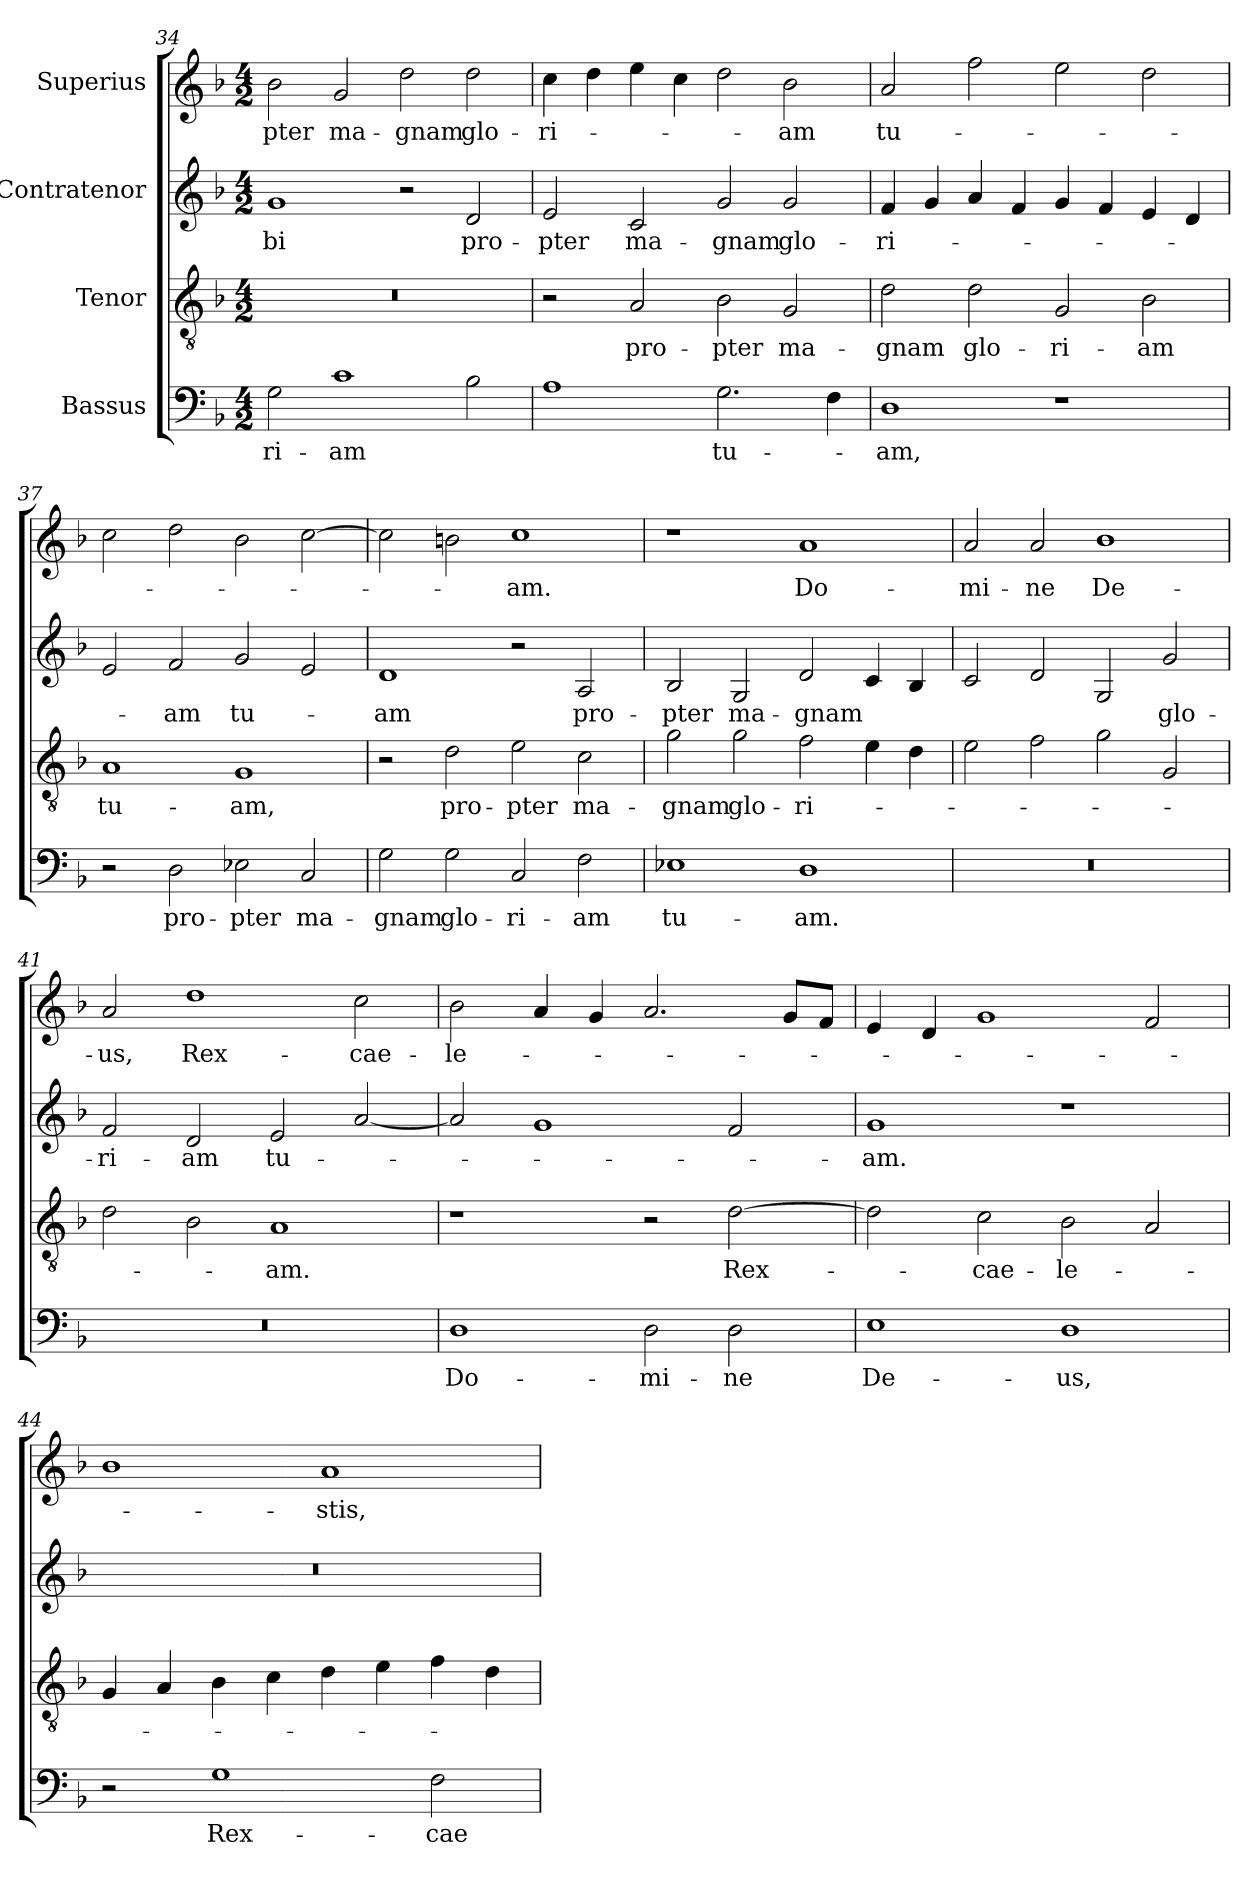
**kern	**text	**kern	**text	**kern	**text	**kern	**text
*part4	*part4	*part3	*part3	*part2	*part2	*part1	*part1
*staff4	*staff4	*staff3	*staff3	*staff2	*staff2	*staff1	*staff1
*I"Bassus	*	*I"Tenor	*	*I"Contratenor	*	*I"Superius	*
*clefF4	*	*clefGv2	*	*clefG2	*	*clefG2	*
*k[b-]	*	*k[b-]	*	*k[b-]	*	*k[b-]	*
*M4/2	*	*M4/2	*	*M4/2	*	*M4/2	*
=34	=34	=34	=34	=34	=34	=34	=34
2G\	-ri-	0r	.	1g/	-bi	2b-\	-pter
1c\	-am	.	.	.	.	2g/	ma-
.	.	.	.	2r	.	2dd\	-gnam
2B-\	.	.	.	2d/	pro-	2dd\	glo-
=35	=35	=35	=35	=35	=35	=35	=35
1A\	.	2r	.	2e/	-pter	4cc\	-ri-
.	.	.	.	.	.	4dd\	.
.	.	2A/	pro-	2c/	ma-	4ee\	.
.	.	.	.	.	.	4cc\	.
2.G\	tu-	2B-\	-pter	2g/	-gnam	2dd\	.
.	.	2G/	ma-	2g/	glo-	2b-\	-am
4F\	.	.	.	.	.	.	.
=36	=36	=36	=36	=36	=36	=36	=36
1D\	-am,	2d\	-gnam	4f/	-ri-	2a/	tu-
.	.	.	.	4g/	.	.	.
.	.	2d\	glo-	4a/	.	2ff\	.
.	.	.	.	4f/	.	.	.
1r	.	2G/	-ri-	4g/	.	2ee\	.
.	.	.	.	4f/	.	.	.
.	.	2B-\	-am	4e/	.	2dd\	.
.	.	.	.	4d/	.	.	.
=37	=37	=37	=37	=37	=37	=37	=37
2r	.	1A/	tu-	2e/	.	2cc\	.
2D\	pro-	.	.	2f/	-am	2dd\	.
2E-X\	-pter	1G/	-am,	2g/	tu-	2b-\	.
2C/	ma-	.	.	2e/	.	[2cc\	.
=38	=38	=38	=38	=38	=38	=38	=38
2G\	-gnam	2r	.	1d/	-am	2cc\]	.
2G\	glo-	2d\	pro-	.	.	2bn\	.
2C/	-ri-	2e\	-pter	2r	.	1cc\	-am.
2F\	-am	2c\	ma-	2A/	pro-	.	.
=39	=39	=39	=39	=39	=39	=39	=39
1E-X\	tu-	2g\	-gnam	2B-/	-pter	1r	.
.	.	2g\	glo-	2G/	ma-	.	.
1D\	-am.	2f\	-ri-	2d/	-gnam	1a/	Do-
.	.	4e\	.	4c/	.	.	.
.	.	4d\	.	4B-/	.	.	.
=40	=40	=40	=40	=40	=40	=40	=40
0r	.	2e\	.	2c/	.	2a/	-mi-
.	.	2f\	.	2d/	.	2a/	-ne
.	.	2g\	.	2G/	.	1b-\	De-
.	.	2G/	.	2g/	glo-	.	.
=41	=41	=41	=41	=41	=41	=41	=41
0r	.	2d\	.	2f/	-ri-	2a/	-us,
.	.	2B-\	.	2d/	-am	1dd\	Rex-
.	.	1A/	-am.	2e/	tu-	.	.
.	.	.	.	[2a/	.	2cc\	cae-
=42	=42	=42	=42	=42	=42	=42	=42
1D\	Do-	1r	.	2a/]	.	2b-\	-le-
.	.	.	.	1g/	.	4a/	.
.	.	.	.	.	.	4g/	.
2D\	-mi-	2r	.	.	.	2.a/	.
2D\	-ne	[2d\	Rex-	2f/	.	.	.
.	.	.	.	.	.	8g/L	.
.	.	.	.	.	.	8f/J	.
=43	=43	=43	=43	=43	=43	=43	=43
1E\	De-	2d\]	.	1g/	-am.	4e/	.
.	.	.	.	.	.	4d/	.
.	.	2c\	cae-	.	.	1g/	.
1D\	-us,	2B-\	-le-	1r	.	.	.
.	.	2A/	.	.	.	2f/	.
=44	=44	=44	=44	=44	=44	=44	=44
2r	.	4G/	.	0r	.	1b-\	.
.	.	4A/	.	.	.	.	.
1G\	Rex-	4B-\	.	.	.	.	.
.	.	4c\	.	.	.	.	.
.	.	4d\	.	.	.	1a/	-stis,
.	.	4e\	.	.	.	.	.
2F\	cae-	4f\	.	.	.	.	.
.	.	4d\	.	.	.	.	.
=	=	=	=	=	=	=	=
*-	*-	*-	*-	*-	*-	*-	*-
